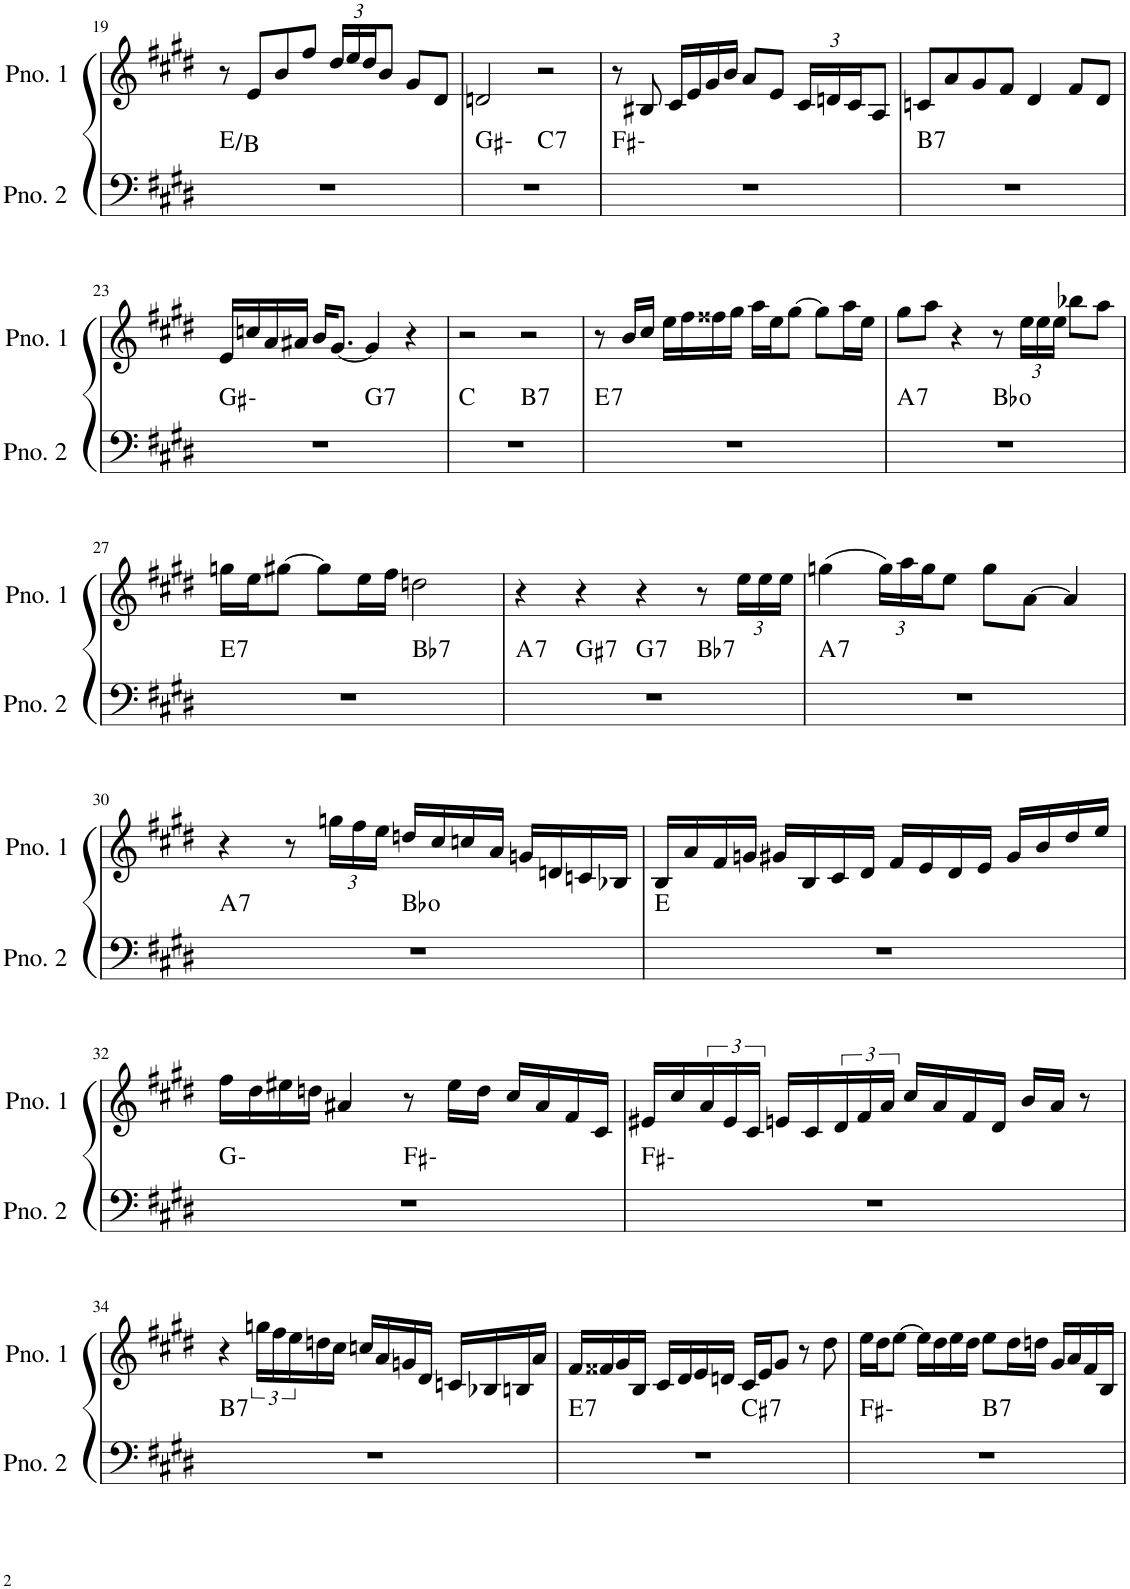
**kern	**harte	**kern
*part2	*part2	*part1
*staff2	*	*staff1
*I"ピアノ 2	*	*I"ピアノ 1
!!LO:PB:g=z
*clefF4	*	*clefG2
*k[f#c#g#d#]	*	*k[f#c#g#d#]
*M4/4	*	*M4/4
=19	=19	=19
1r	E:maj/5	8r
.	.	8e/L
.	.	8b/
.	.	8ff#/J
*	*	*Xbrackettup
.	.	24dd#/LL
.	.	24ee/
.	.	24dd#/J
.	.	8b/J
.	.	8g#/L
.	.	8d#/J
=20	=20	=20
*^	*	*
1r	2ryy	G#:min	2dn/
!	!	!LO:H:kt=7	!
.	2ryy	C:7	2r
*v	*v	*	*
=21	=21	=21
1r	F#:min	8r
.	.	8B#X/
.	.	16c#/LL
.	.	16e/
.	.	16g#/
.	.	16b/JJ
.	.	8a/L
.	.	8e/J
.	.	24c#/LL
.	.	24dn/
.	.	24c#/J
.	.	8A/J
=22	=22	=22
!	!LO:H:kt=7	!
1r	B:7	8cn/L
.	.	8a/
.	.	8g#/
.	.	8f#/J
.	.	4d#/
.	.	8f#/L
.	.	8d#/J
!!LO:LB:g=z
=23	=23	=23
*^	*	*
1r	2ryy	G#:min	16e/LL
.	.	.	16ccn/
.	.	.	16a/
.	.	.	16a#X/JJ
.	.	.	16b/KL
.	.	.	[8.g#/J
!	!	!LO:H:kt=7	!
.	2ryy	G:7	4g#/]
.	.	.	4r
=24	=24	=24	=24
1r	2ryy	C:maj	2r
!	!	!LO:H:kt=7	!
.	2ryy	B:7	2r
=25	=25	=25	=25
!	!	!LO:H:kt=7	!
*v	*v	*	*
1r	E:7	8r
.	.	16b/LL
.	.	16cc#/JJ
.	.	16ee\LL
.	.	16ff#\
.	.	16ff##X\
.	.	16gg#\JJ
.	.	16aa\LL
.	.	16ee\J
.	.	[8gg#\J
.	.	8gg#\L]
.	.	16aa\L
.	.	16ee\JJ
=26	=26	=26
!	!LO:H:kt=7	!
*^	*	*
1r	2ryy	A:7	8gg#\L
.	.	.	8aa\J
.	.	.	4r
.	2ryy	Bb:dim	8r
.	.	.	24ee\LL
.	.	.	24ee\
.	.	.	24ee\JJ
.	.	.	8bb-X\L
.	.	.	8aa\J
!!LO:LB:g=z
=27	=27	=27	=27
!	!	!LO:H:kt=7	!
1r	2ryy	E:7	16ggn\LL
.	.	.	16ee\J
.	.	.	[8gg#X\J
.	.	.	8gg#\L]
.	.	.	16ee\L
.	.	.	16ff#\JJ
!	!	!LO:H:kt=7	!
.	2ryy	Bb:7	2ddn\
=28	=28	=28	=28
!	!	!LO:H:kt=7	!
*^	*^	*	*
1r	4ryy	2ryy	2.ryy	A:7	4r
!	!	!	!	!LO:H:kt=7	!
.	2.ryy	.	.	G#:7	4r
!	!	!	!	!LO:H:kt=7	!
.	.	2ryy	.	G:7	4r
!	!	!	!	!LO:H:kt=7	!
.	.	.	4ryy	Bb:7	8r
.	.	.	.	.	24ee\LL
.	.	.	.	.	24ee\
.	.	.	.	.	24ee\JJ
=29	=29	=29	=29	=29	=29
!	!	!	!	!LO:H:kt=7	!
*v	*v	*v	*v	*	*
1r	A:7	(4ggn\
.	.	24gg\LL)
.	.	24aa\
.	.	24gg\J
.	.	8ee\J
.	.	8gg\L
.	.	[8a\J
.	.	4a/]
!!LO:LB:g=z
=30	=30	=30
!	!LO:H:kt=7	!
*^	*	*
1r	2ryy	A:7	4r
.	.	.	8r
.	.	.	24ggn\LL
.	.	.	24ff#\
.	.	.	24ee\JJ
.	2ryy	Bb:dim	16ddn/LL
.	.	.	16cc#/
.	.	.	16ccn/
.	.	.	16a/JJ
.	.	.	16gn/LL
.	.	.	16dn/
.	.	.	16cn/
.	.	.	16B-X/JJ
*v	*v	*	*
=31	=31	=31
1r	E:maj	16B/LL
.	.	16a/
.	.	16f#/
.	.	16gn/JJ
.	.	16g#X/LL
.	.	16B/
.	.	16c#/
.	.	16d#/JJ
.	.	16f#/LL
.	.	16e/
.	.	16d#/
.	.	16e/JJ
.	.	16g#/LL
.	.	16b/
.	.	16dd#/
.	.	16ee/JJ
!!LO:LB:g=z
=32	=32	=32
*^	*	*
1r	2ryy	G:min	16ff#\LL
.	.	.	16dd#\
.	.	.	16ee#X\
.	.	.	16ddn\JJ
.	.	.	4a#X/
.	2ryy	F#:min	8r
.	.	.	16ee#\LL
.	.	.	16dd\JJ
.	.	.	16cc#/LL
.	.	.	16a#/
.	.	.	16f#/
.	.	.	16c#/JJ
*v	*v	*	*
=33	=33	=33
1r	F#:min	16e#X/LL
.	.	16cc#/
*	*	*brackettup
.	.	24a/
.	.	24e#/
.	.	24c#/JJ
.	.	16en/LL
.	.	16c#/
.	.	24d#/
.	.	24f#/
.	.	24a/JJ
.	.	16cc#/LL
.	.	16a/
.	.	16f#/
.	.	16d#/JJ
.	.	16b/LL
.	.	16a/JJ
.	.	8r
!!LO:LB:g=z
=34	=34	=34
!	!LO:H:kt=7	!
1r	B:7	4r
.	.	24ggn\LL
.	.	24ff#\
.	.	24ee\
.	.	16ddn\
.	.	16cc#\JJ
.	.	16ccn/LL
.	.	16a/
.	.	16gn/
.	.	16d#/JJ
.	.	16cn/LL
.	.	16B-X/
.	.	16Bn/
.	.	16a/JJ
=35	=35	=35
!	!LO:H:kt=7	!
*^	*	*
1r	2ryy	E:7	16f#/LL
.	.	.	16f##X/
.	.	.	16g#/
.	.	.	16B/JJ
.	.	.	16c#/LL
.	.	.	16d#/
.	.	.	16e/
.	.	.	16dn/JJ
!	!	!LO:H:kt=7	!
.	2ryy	C#:7	16c#/LL
.	.	.	16e/J
.	.	.	8g#/J
.	.	.	8r
.	.	.	8dd#\
=36	=36	=36	=36
1r	2ryy	F#:min	16ee\LL
.	.	.	16dd#\J
.	.	.	[8ee\J
.	.	.	16ee\LL]
.	.	.	16dd#\
.	.	.	16ee\
.	.	.	16dd#\JJ
!	!	!LO:H:kt=7	!
.	2ryy	B:7	8ee\L
.	.	.	16dd#\L
.	.	.	16ddn\JJ
.	.	.	16g#/LL
.	.	.	16a/
.	.	.	16f#/
.	.	.	16B/JJ
*v	*v	*	*
=	=	=
*-	*-	*-
